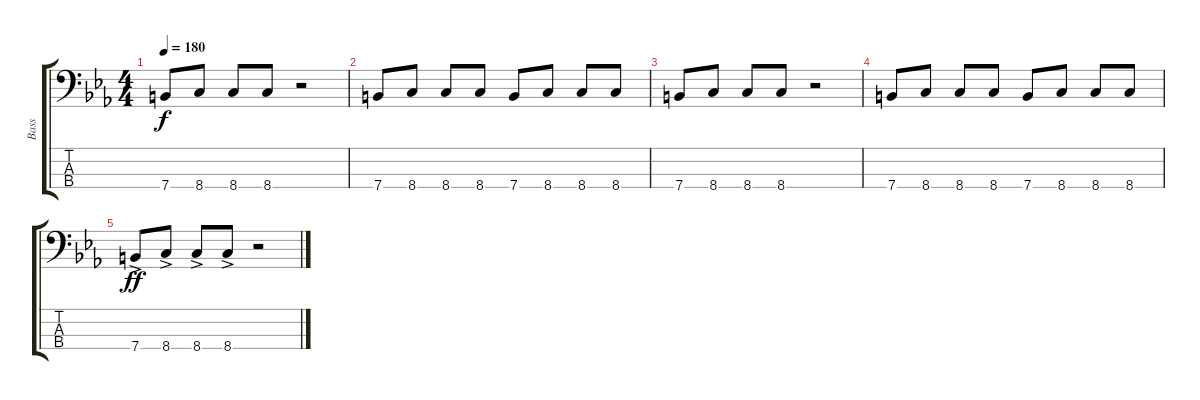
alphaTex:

\track ("Bass" "Bass") {instrument electricbassfinger}
\staff {score tabs}
\tuning (G2 D2 A1 E1) {hide}
\ts (4 4)
\tempo 180
\clef f4
\ks cminor
7.4.8{dy f} 8.4.8 8.4.8 8.4.8 r.2 |
7.4.8 8.4.8 8.4.8 8.4.8 7.4.8 8.4.8 8.4.8 8.4.8 |
7.4.8 8.4.8 8.4.8 8.4.8 r.2 |
7.4.8 8.4.8 8.4.8 8.4.8 7.4.8 8.4.8 8.4.8 8.4.8 |
7.4{ac}.8{dy ff} 8.4{ac}.8 8.4{ac}.8 8.4{ac}.8 r.2
